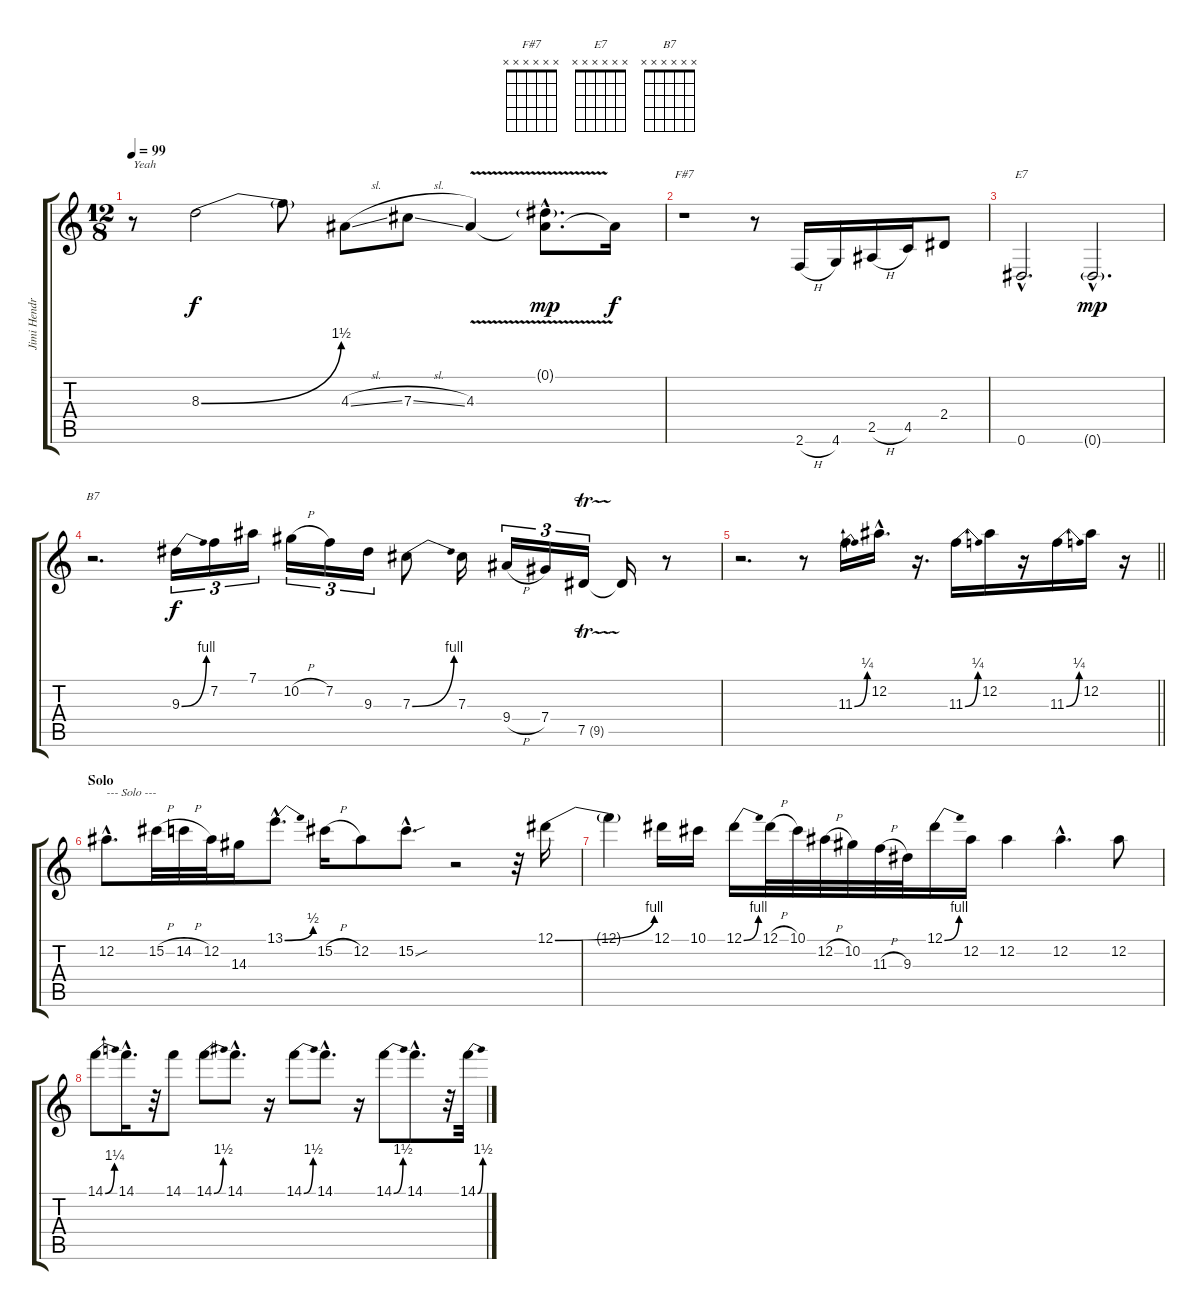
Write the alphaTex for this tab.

\track ("Jimi Hendrix (Guitar)" "Jimi Hendr") {instrument overdrivenguitar}
\staff {score tabs}
\tuning (Eb4 Bb3 Gb3 Db3 Ab2 Eb2) {hide}
\chord ("F#7" x x x x x x)
\chord ("E7" x x x x x x)
\chord ("B7" x x x x x x)
\ts (12 8)
\tempo 99
\clef g2
\ks c
r.8{txt "Yeah" dy f} 8.3{be (bend 0 0 60 6)}.2 8.3{t}.8 4.3{sl}.8 7.3{sl}.8 4.3{v}.4 (0.1{g hac} 4.3{hac t}).8{d dy mp} 4.3{t}.16{dy f} |
r.1{ch "F#7"} r.8 2.6{h}.16 4.6.16 2.5{h}.16 4.5.16 2.4.8 |
0.6{hac}.2{d ch "E7"} 0.6{g hac}.2{d dy mp} |
r.2{d ch "B7"} 9.3{be (bend 0 0 60 4)}.16{tu (3 2) dy f} 7.2.16{tu (3 2)} 7.1.16{tu (3 2)} 10.2{h}.16{tu (3 2)} 7.2.16{tu (3 2)} 9.3.16{tu (3 2)} 7.3{be (bend 0 0 60 4)}.8 7.3.16 9.4{h}.16{tu (3 2)} 7.4.16{tu (3 2)} 7.5{tr (9 32)}.16{tu (3 2)} 7.5{t}.16 r.8 |
\barLineRight lightlight
r.2{d} r.8 11.3{be (bend 0 0 60 1)}.16 12.2{hac}.16{d} r.16{d} 11.3{be (bend 0 0 60 1)}.16 12.2.16 r.16 11.3{be (bend 0 0 60 1)}.16 12.2.16 r.16 |
\section ("" "Solo")
12.2{hac}.8{d txt "--- Solo ---"} 15.2{h}.32 14.2{h}.32 12.2.32 14.3.16 13.1{be (bend 0 0 60 2) hac}.8{d} 15.2{h}.16 12.2.8 15.2{sou hac}.8{d} r.2 r.32 12.1{be (bend 0 0 60 4)}.16 |
12.1{t}.4 12.1.16 10.1.16 12.1{be (bend 0 0 60 4)}.16 12.1{h}.32 10.1.32 12.2{h}.32 10.2.32 11.3{h}.32 9.3.32 12.1{be (bend 0 0 60 4)}.16 12.2.16 12.2.4 12.2{hac}.4{d} 12.2.8 |
14.1{be (bend 0 0 60 5)}.8 14.1{hac}.16{d} r.32 14.1.8 14.1{be (bend 0 0 60 6)}.8 14.1{hac}.8{d} r.16 14.1{be (bend 0 0 60 6)}.8 14.1{hac}.8{d} r.16 14.1{be (bend 0 0 60 6)}.8 14.1{hac}.8{d} r.32 14.1{be (bend 0 0 60 6)}.32
